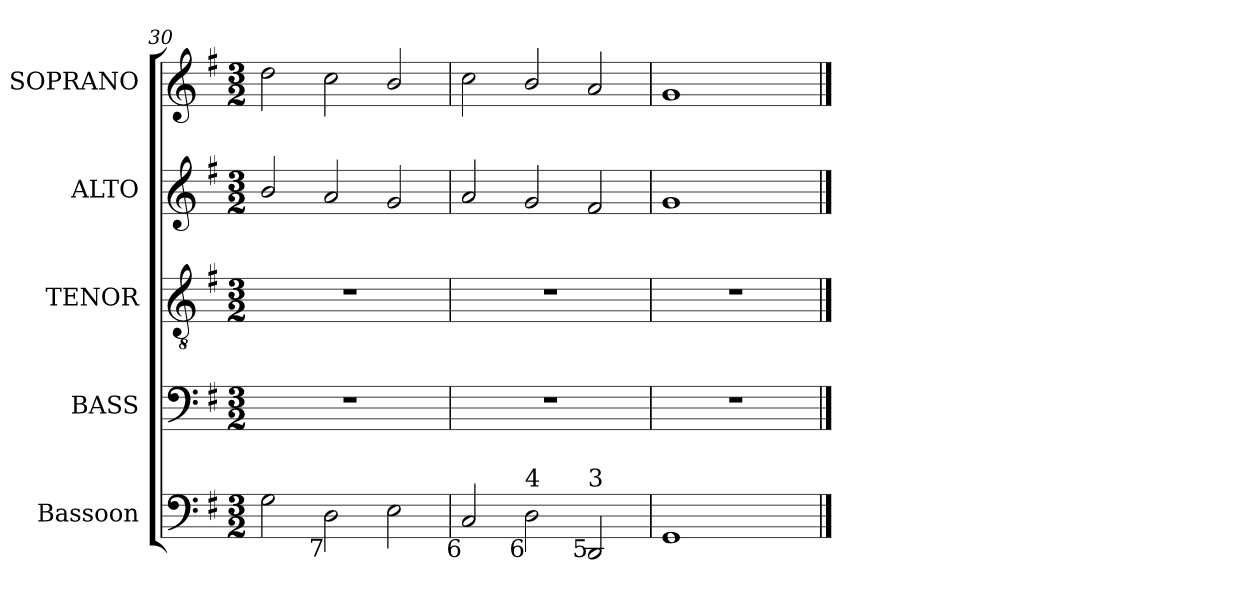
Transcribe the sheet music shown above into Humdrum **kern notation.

**kern	**kern	**kern	**kern	**kern
*part5	*part4	*part3	*part2	*part1
*staff5	*staff4	*staff3	*staff2	*staff1
*I"Bassoon	*I"BASS	*I"TENOR	*I"ALTO	*I"SOPRANO
*I'Bsn.	*I'B.	*I'T.	*I'A.	*I'S.
*clefF4	*clefF4	*clefGv2	*clefG2	*clefG2
*	*	*ITrd7c12	*	*
*k[f#]	*k[f#]	*k[f#]	*k[f#]	*k[f#]
*G:	*G:	*G:	*G:	*G:
*M3/2	*M3/2	*M3/2	*M3/2	*M3/2
=30	=30	=30	=30	=30
!	!LO:N:vis=1	!LO:N:vis=1	!	!
2Gi\	1.r	1.r	2bi/	2ddi\
!LO:TX:b:rj:t=7	!	!	!	!
2Di\	.	.	2ai/	2cci\
2Ei\	.	.	2gi/	2bi/
=31	=31	=31	=31	=31
!LO:TX:b:rj:t=6	!	!	!	!
!	!LO:N:vis=1	!LO:N:vis=1	!	!
2Ci/	1.r	1.r	2ai/	2cci\
!LO:TX:b:rj:t=6	!	!	!	!
!LO:TX:t=4	!	!	!	!
2Di\	.	.	2gi/	2bi/
!LO:TX:b:rj:t=5	!	!	!	!
!LO:TX:t=3	!	!	!	!
2DDi/	.	.	2f#i/	2ai/
=32	=32	=32	=32	=32
1GGi	1.r	1.r	1gi	1gi
2ryy	.	.	2ryy	2ryy
==	==	==	==	==
*-	*-	*-	*-	*-
